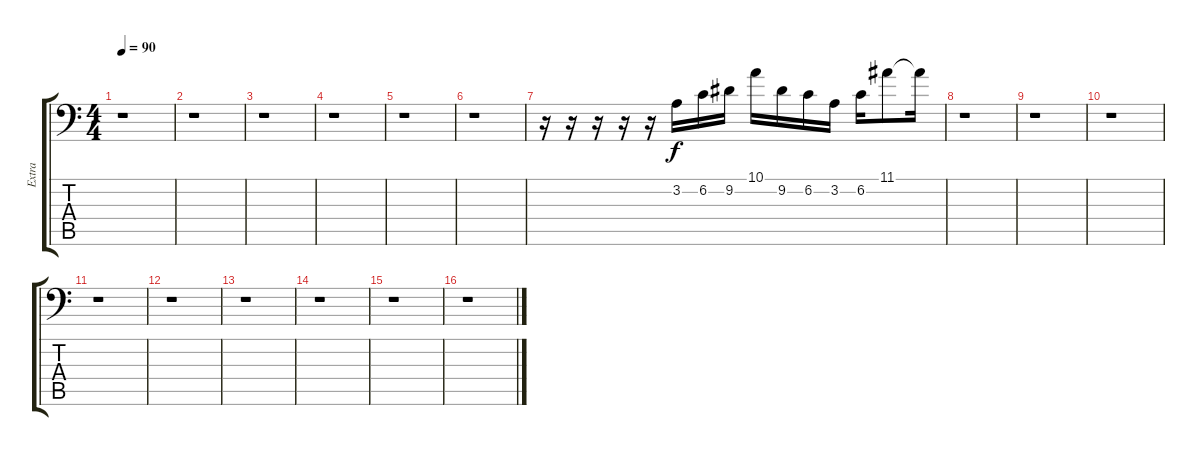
\track ("Extra" "Extra") {instrument lead2sawtooth}
\staff {score tabs}
\tuning (B3 Gb3 D3 A2 E2 A1) {hide}
\ts (4 4)
\tempo 90
\clef f4
\ks c
r.1{dy f} |
r.1 |
r.1 |
r.1 |
r.1 |
r.1 |
r.16 r.16 r.16 r.16 r.16 3.2.16 6.2.16 9.2.16 10.1.16 9.2.16 6.2.16 3.2.16 6.2.16 11.1.8 11.1{t}.16 |
r.1 |
r.1 |
r.1 |
r.1 |
r.1 |
r.1 |
r.1 |
r.1 |
r.1
